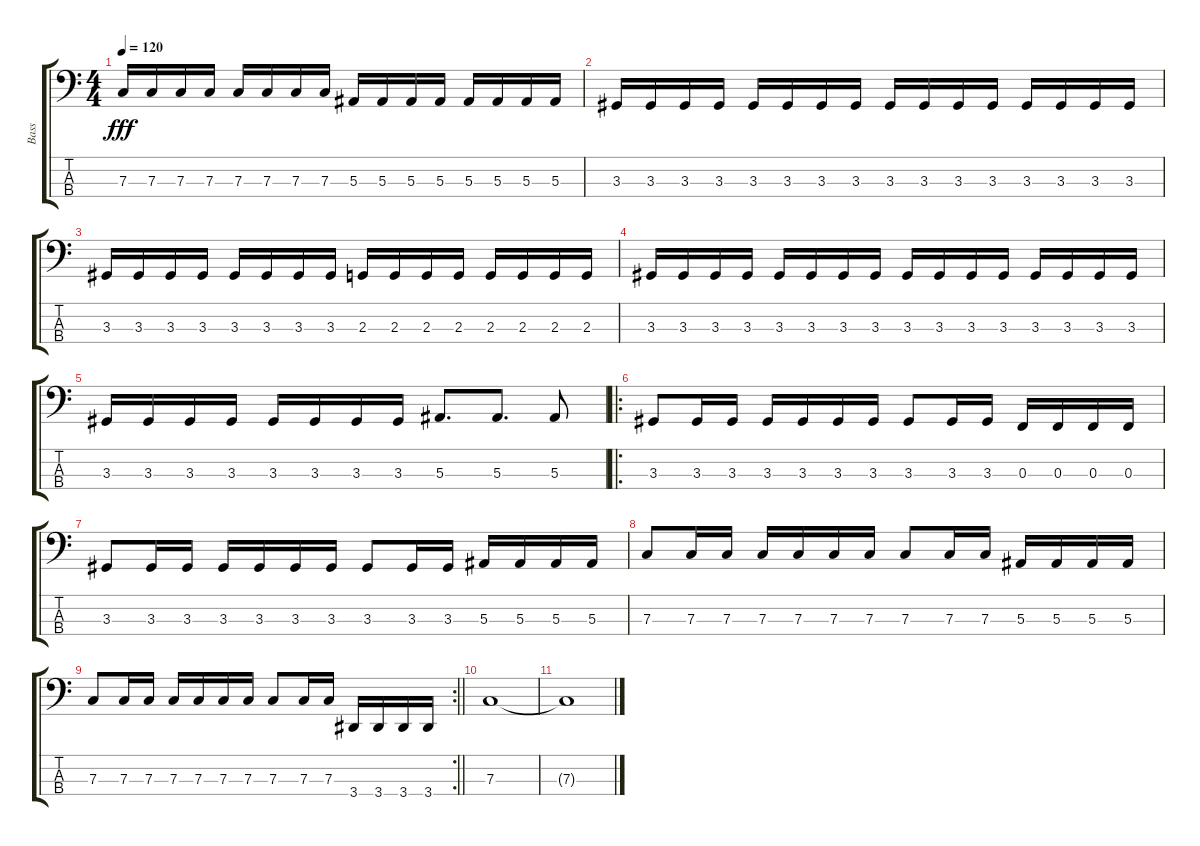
\track ("Bass" "Bass") {instrument electricbassfinger}
\staff {score tabs}
\tuning (Eb2 Bb1 F1 C1) {hide}
\ts (4 4)
\tempo 120
\clef f4
\ks c
7.3.16{dy fff} 7.3.16 7.3.16 7.3.16 7.3.16 7.3.16 7.3.16 7.3.16 5.3.16 5.3.16 5.3.16 5.3.16 5.3.16 5.3.16 5.3.16 5.3.16 |
3.3.16 3.3.16 3.3.16 3.3.16 3.3.16 3.3.16 3.3.16 3.3.16 3.3.16 3.3.16 3.3.16 3.3.16 3.3.16 3.3.16 3.3.16 3.3.16 |
3.3.16 3.3.16 3.3.16 3.3.16 3.3.16 3.3.16 3.3.16 3.3.16 2.3.16 2.3.16 2.3.16 2.3.16 2.3.16 2.3.16 2.3.16 2.3.16 |
3.3.16 3.3.16 3.3.16 3.3.16 3.3.16 3.3.16 3.3.16 3.3.16 3.3.16 3.3.16 3.3.16 3.3.16 3.3.16 3.3.16 3.3.16 3.3.16 |
3.3.16 3.3.16 3.3.16 3.3.16 3.3.16 3.3.16 3.3.16 3.3.16 5.3.8{d} 5.3.8{d} 5.3.8 |
\ro
3.3.8 3.3.16 3.3.16 3.3.16 3.3.16 3.3.16 3.3.16 3.3.8 3.3.16 3.3.16 0.3.16 0.3.16 0.3.16 0.3.16 |
3.3.8 3.3.16 3.3.16 3.3.16 3.3.16 3.3.16 3.3.16 3.3.8 3.3.16 3.3.16 5.3.16 5.3.16 5.3.16 5.3.16 |
7.3.8 7.3.16 7.3.16 7.3.16 7.3.16 7.3.16 7.3.16 7.3.8 7.3.16 7.3.16 5.3.16 5.3.16 5.3.16 5.3.16 |
\rc 2
\barLineRight lightlight
7.3.8 7.3.16 7.3.16 7.3.16 7.3.16 7.3.16 7.3.16 7.3.8 7.3.16 7.3.16 3.4.16 3.4.16 3.4.16 3.4.16 |
7.3.1 |
7.3{t}.1
